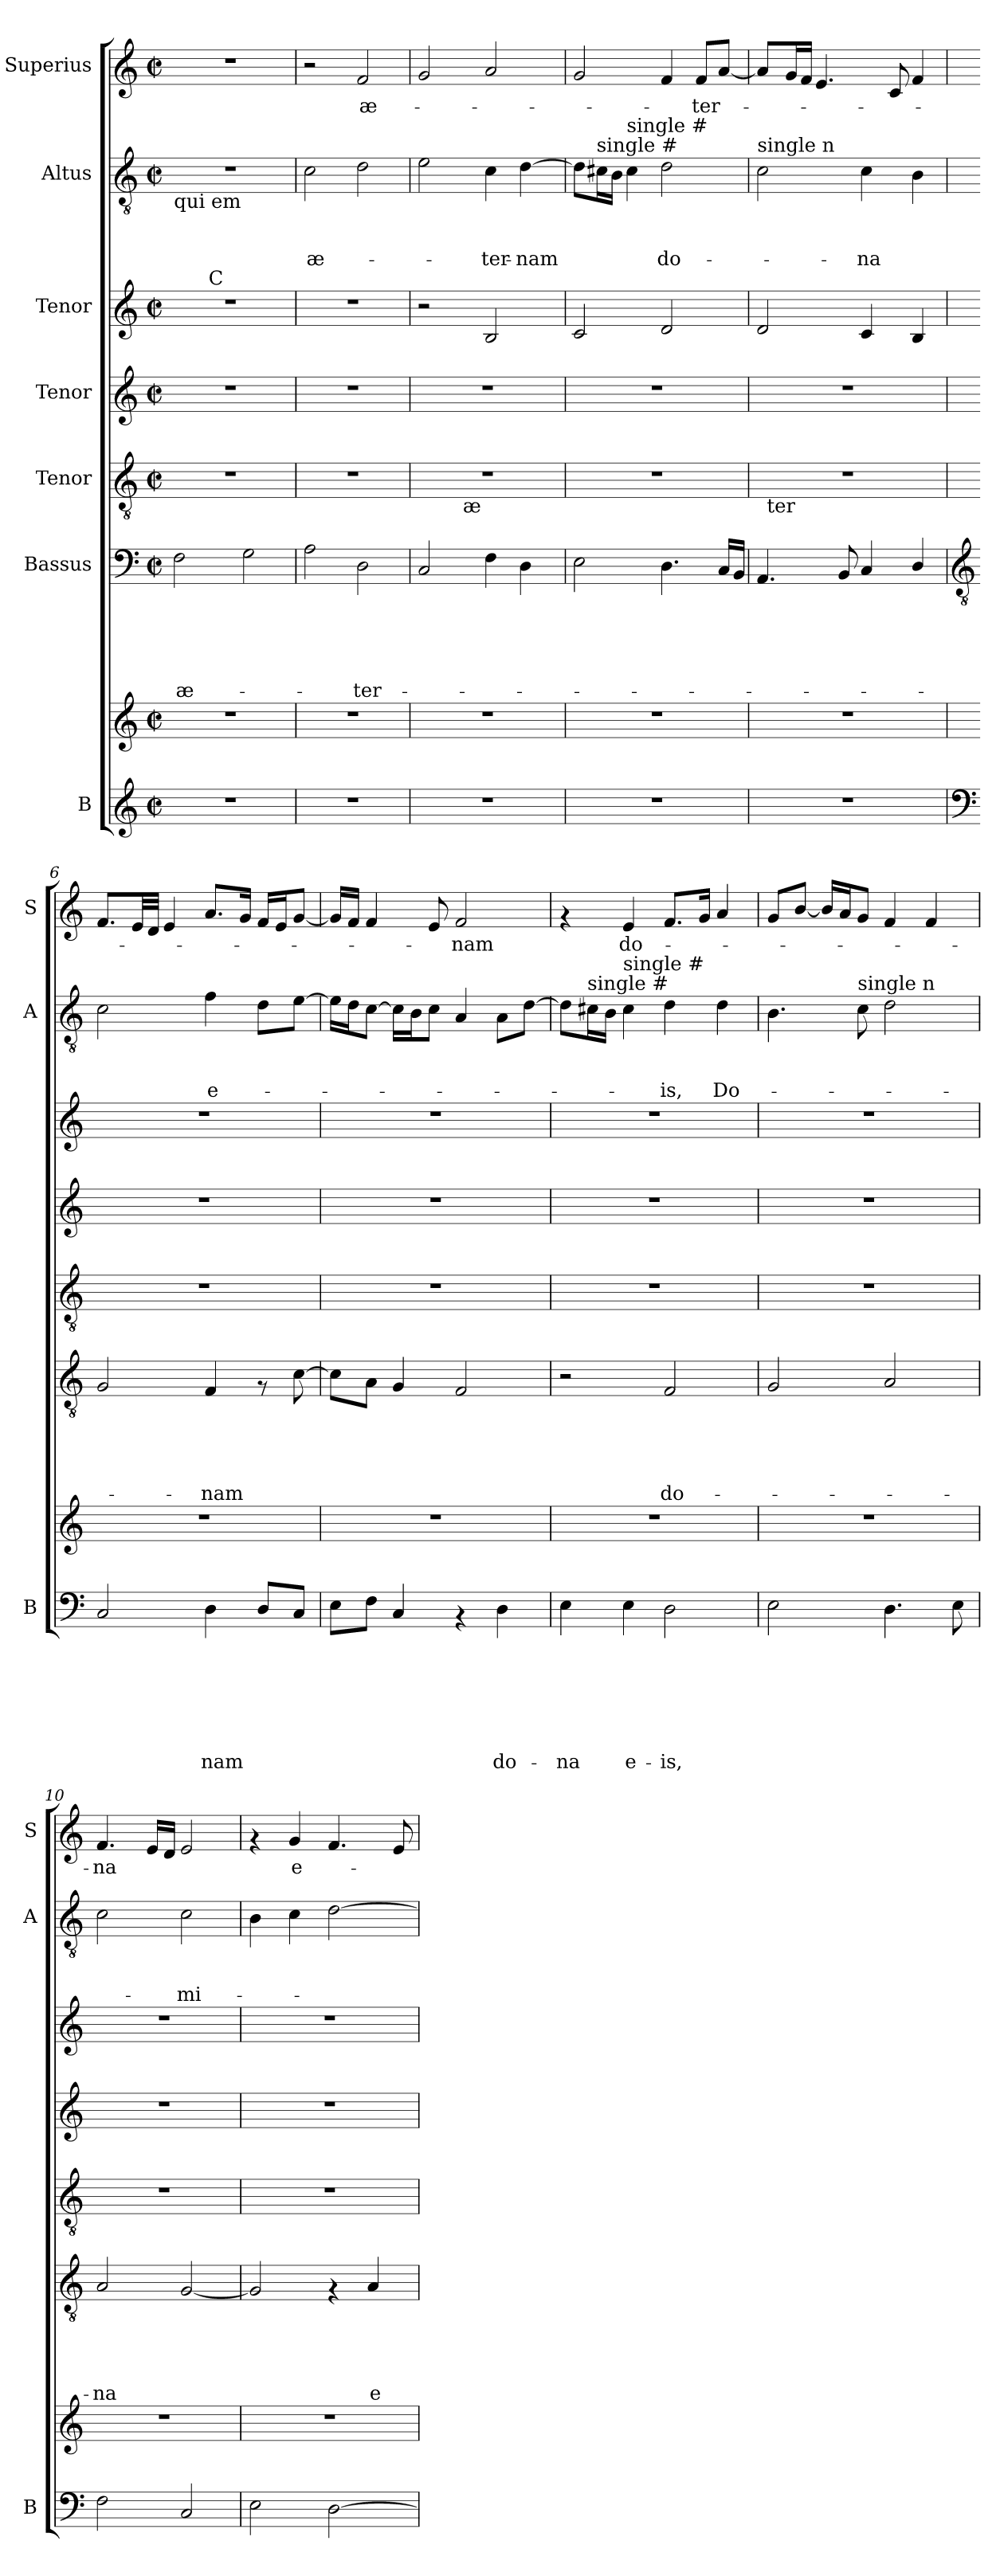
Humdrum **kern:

**kern	**text	**text	**text	**text	**text	**text	**text	**kern	**kern	**text	**text	**text	**text	**text	**kern	**kern	**kern	**kern	**text	**text	**text	**kern	**text
*part8	*part8	*part8	*part8	*part8	*part8	*part8	*part8	*part7	*part6	*part6	*part6	*part6	*part6	*part6	*part5	*part4	*part3	*part2	*part2	*part2	*part2	*part1	*part1
*staff8	*staff8	*staff8	*staff8	*staff8	*staff8	*staff8	*staff8	*staff7	*staff6	*staff6	*staff6	*staff6	*staff6	*staff6	*staff5	*staff4	*staff3	*staff2	*staff2	*staff2	*staff2	*staff1	*staff1
*I"B	*	*	*	*	*	*	*	*	*I"Bassus	*	*	*	*	*	*I"Tenor	*I"Tenor	*I"Tenor	*I"Altus	*	*	*	*I"Superius	*
*I'B	*	*	*	*	*	*	*	*	*	*	*	*	*	*	*	*	*	*I'A	*	*	*	*I'S	*
!!LO:PB:g=z
*clefG2	*	*	*	*	*	*	*	*clefG2	*clefF4	*	*	*	*	*	*clefGv2	*clefG2	*clefG2	*clefGv2	*	*	*	*clefG2	*
*k[]	*	*	*	*	*	*	*	*k[]	*k[]	*	*	*	*	*	*k[]	*k[]	*k[]	*k[]	*	*	*	*k[]	*
*C:	*	*	*	*	*	*	*	*C:	*C:	*	*	*	*	*	*C:	*C:	*C:	*C:	*	*	*	*C:	*
*M2/2	*	*	*	*	*	*	*	*M2/2	*M2/2	*	*	*	*	*	*M2/2	*M2/2	*M2/2	*M2/2	*	*	*	*M2/2	*
*met(c|)	*	*	*	*	*	*	*	*met(c|)	*met(c|)	*	*	*	*	*	*met(c|)	*met(c|)	*met(c|)	*met(c|)	*	*	*	*met(c|)	*
=1	=1	=1	=1	=1	=1	=1	=1	=1	=1	=1	=1	=1	=1	=1	=1	=1	=1	=1	=1	=1	=1	=1	=1
!	!	!	!	!	!	!	!	!	!	!	!	!	!	!	!	!	!	!LO:TX:b:t=qui em	!	!	!	!	!
!	!	!	!	!	!	!	!	!	!	!	!	!	!	!	!	!	!LO:TX:a:t=Re	!	!	!	!	!	!
!	!	!	!	!	!	!	!	!	!	!	!	!	!	!LO:LY:b	!	!	!	!	!	!	!	!	!
*	*	*	*	*	*	*	*	*	*	*	*	*	*	*	*	*	*^	*	*	*	*	*	*
1r	.	.	.	.	.	.	.	1r	2F\	.	.	.	.	æ-	1r	1r	1r	4ryy	1r	.	.	.	1r	.
!	!	!	!	!	!	!	!	!	!	!	!	!	!	!	!	!	!	!LO:TX:a:t=C	!	!	!	!	!	!
.	.	.	.	.	.	.	.	.	.	.	.	.	.	.	.	.	.	2.ryy	.	.	.	.	.	.
.	.	.	.	.	.	.	.	.	2G\	.	.	.	.	.	.	.	.	.	.	.	.	.	.	.
=2	=2	=2	=2	=2	=2	=2	=2	=2	=2	=2	=2	=2	=2	=2	=2	=2	=2	=2	=2	=2	=2	=2	=2	=2
!	!	!	!	!	!	!	!	!	!	!	!	!	!	!	!	!	!	!	!	!	!	!LO:LY:b	!	!
*	*	*	*	*	*	*	*	*	*	*	*	*	*	*	*	*	*v	*v	*	*	*	*	*	*
1r	.	.	.	.	.	.	.	1r	2A\	.	.	.	.	.	1r	1r	1r	2c\	.	.	æ-	2r	.
!	!	!	!	!	!	!	!	!	!	!	!	!	!	!LO:LY:b	!	!	!	!	!	!	!	!	!LO:LY:b
.	.	.	.	.	.	.	.	.	2D\	.	.	.	.	-ter-	.	.	.	2d\	.	.	.	2f/	æ-
=3	=3	=3	=3	=3	=3	=3	=3	=3	=3	=3	=3	=3	=3	=3	=3	=3	=3	=3	=3	=3	=3	=3	=3
*	*	*	*	*	*	*	*	*	*	*	*	*	*	*	*^	*	*	*	*	*	*	*	*
1r	.	.	.	.	.	.	.	1r	2C/	.	.	.	.	.	1r	4.ryy	1r	2r	2e\	.	.	.	2g/	.
!	!	!	!	!	!	!	!	!	!	!	!	!	!	!	!	!LO:TX:b:t=æ	!	!	!	!	!	!	!	!
.	.	.	.	.	.	.	.	.	.	.	.	.	.	.	.	2ryy	.	.	.	.	.	.	.	.
!	!	!	!	!	!	!	!	!	!	!	!	!	!	!	!	!	!	!	!	!	!	!LO:LY:b	!	!
.	.	.	.	.	.	.	.	.	4F\	.	.	.	.	.	.	.	.	2B/	4c\	.	.	-ter-	2a/	.
!	!	!	!	!	!	!	!	!	!	!	!	!	!	!	!	!	!	!	!	!	!	!LO:LY:b	!	!
.	.	.	.	.	.	.	.	.	4D\	.	.	.	.	.	.	.	.	.	[>4d\	.	.	-nam	.	.
.	.	.	.	.	.	.	.	.	.	.	.	.	.	.	.	8ryy	.	.	.	.	.	.	.	.
*	*	*	*	*	*	*	*	*	*	*	*	*	*	*	*v	*v	*	*	*	*	*	*	*	*
=4	=4	=4	=4	=4	=4	=4	=4	=4	=4	=4	=4	=4	=4	=4	=4	=4	=4	=4	=4	=4	=4	=4	=4
1r	.	.	.	.	.	.	.	1r	2E\	.	.	.	.	.	1r	1r	2c/	8d\L]	.	.	.	2g/	.
!	!	!	!	!	!	!	!	!	!	!	!	!	!	!	!	!	!	!LO:TX:a:t=single #	!	!	!	!	!
.	.	.	.	.	.	.	.	.	.	.	.	.	.	.	.	.	.	16c#\L	.	.	.	.	.
.	.	.	.	.	.	.	.	.	.	.	.	.	.	.	.	.	.	16B\JJ	.	.	.	.	.
!	!	!	!	!	!	!	!	!	!	!	!	!	!	!	!	!	!	!LO:TX:a:t=single #	!	!	!	!	!
.	.	.	.	.	.	.	.	.	.	.	.	.	.	.	.	.	.	4c#\	.	.	.	.	.
!	!	!	!	!	!	!	!	!	!	!	!	!	!	!	!	!	!	!	!	!	!LO:LY:b	!	!
.	.	.	.	.	.	.	.	.	4.D\	.	.	.	.	.	.	.	2d/	2d\	.	.	do-	4f/	.
!	!	!	!	!	!	!	!	!	!	!	!	!	!	!	!	!	!	!	!	!	!	!	!LO:LY:b
.	.	.	.	.	.	.	.	.	.	.	.	.	.	.	.	.	.	.	.	.	.	8f/L	-ter-
.	.	.	.	.	.	.	.	.	16C/LL	.	.	.	.	.	.	.	.	.	.	.	.	[<8a/J	.
.	.	.	.	.	.	.	.	.	16BB/JJ	.	.	.	.	.	.	.	.	.	.	.	.	.	.
=5	=5	=5	=5	=5	=5	=5	=5	=5	=5	=5	=5	=5	=5	=5	=5	=5	=5	=5	=5	=5	=5	=5	=5
!	!	!	!	!	!	!	!	!	!	!	!	!	!	!	!	!	!	!LO:TX:a:t=single n	!	!	!	!	!
*	*	*	*	*	*	*	*	*	*	*	*	*	*	*	*^	*	*	*	*	*	*	*	*
1r	.	.	.	.	.	.	.	1r	4.AA/	.	.	.	.	.	1r	32ryy	1r	2d/	2c\	.	.	.	8a/L]	.
!	!	!	!	!	!	!	!	!	!	!	!	!	!	!	!	!LO:TX:b:t=ter	!	!	!	!	!	!	!	!
.	.	.	.	.	.	.	.	.	.	.	.	.	.	.	.	2ryy	.	.	.	.	.	.	.	.
.	.	.	.	.	.	.	.	.	.	.	.	.	.	.	.	.	.	.	.	.	.	.	16g/L	.
.	.	.	.	.	.	.	.	.	.	.	.	.	.	.	.	.	.	.	.	.	.	.	16f/JJ	.
.	.	.	.	.	.	.	.	.	.	.	.	.	.	.	.	.	.	.	.	.	.	.	4.e/	.
.	.	.	.	.	.	.	.	.	8BB/	.	.	.	.	.	.	.	.	.	.	.	.	.	.	.
!	!	!	!	!	!	!	!	!	!	!	!	!	!	!	!	!	!	!	!	!	!	!LO:LY:b	!	!
.	.	.	.	.	.	.	.	.	4C/	.	.	.	.	.	.	.	.	4c/	4c\	.	.	-na	.	.
.	.	.	.	.	.	.	.	.	.	.	.	.	.	.	.	4...ryy	.	.	.	.	.	.	.	.
.	.	.	.	.	.	.	.	.	.	.	.	.	.	.	.	.	.	.	.	.	.	.	8c/	.
.	.	.	.	.	.	.	.	.	4D/	.	.	.	.	.	.	.	.	4B/	4B\	.	.	.	4f/	.
*	*	*	*	*	*	*	*	*	*	*	*	*	*	*	*v	*v	*	*	*	*	*	*	*	*
!!LO:LB:g=z
=6	=6	=6	=6	=6	=6	=6	=6	=6	=6	=6	=6	=6	=6	=6	=6	=6	=6	=6	=6	=6	=6	=6	=6
*clefF4	*	*	*	*	*	*	*	*	*clefGv2	*	*	*	*	*	*	*	*	*	*	*	*	*	*
2C/	.	.	.	.	.	.	.	1r	2G/	.	.	.	.	.	1r	1r	1r	2c\	.	.	.	8.f/L	.
.	.	.	.	.	.	.	.	.	.	.	.	.	.	.	.	.	.	.	.	.	.	32e/LL	.
.	.	.	.	.	.	.	.	.	.	.	.	.	.	.	.	.	.	.	.	.	.	32d/JJJ	.
.	.	.	.	.	.	.	.	.	.	.	.	.	.	.	.	.	.	.	.	.	.	4e/	.
!	!	!	!	!	!	!	!LO:LY:b	!	!	!	!	!	!	!LO:LY:b	!	!	!	!	!	!	!LO:LY:b	!	!
4D\	.	.	.	.	.	.	nam	.	4F/	.	.	.	.	-nam	.	.	.	4f\	.	.	e-	8.a/L	.
.	.	.	.	.	.	.	.	.	.	.	.	.	.	.	.	.	.	.	.	.	.	16g/Jk	.
8D/L	.	.	.	.	.	.	.	.	8rF	.	.	.	.	.	.	.	.	8d\L	.	.	.	16f/LL	.
.	.	.	.	.	.	.	.	.	.	.	.	.	.	.	.	.	.	.	.	.	.	16e/J	.
8C/J	.	.	.	.	.	.	.	.	[>8c\	.	.	.	.	.	.	.	.	[>8e\J	.	.	.	[<8g/J	.
=7	=7	=7	=7	=7	=7	=7	=7	=7	=7	=7	=7	=7	=7	=7	=7	=7	=7	=7	=7	=7	=7	=7	=7
8E\L	.	.	.	.	.	.	.	1r	8c\L]	.	.	.	.	.	1r	1r	1r	16e\LL]	.	.	.	16g/LL]	.
.	.	.	.	.	.	.	.	.	.	.	.	.	.	.	.	.	.	16d\J	.	.	.	16f/JJ	.
8F\J	.	.	.	.	.	.	.	.	8A\J	.	.	.	.	.	.	.	.	[>8c\J	.	.	.	4f/	.
4C/	.	.	.	.	.	.	.	.	4G/	.	.	.	.	.	.	.	.	16c\LL]	.	.	.	.	.
.	.	.	.	.	.	.	.	.	.	.	.	.	.	.	.	.	.	16B\J	.	.	.	.	.
.	.	.	.	.	.	.	.	.	.	.	.	.	.	.	.	.	.	8c\J	.	.	.	8e/	.
!	!	!	!	!	!	!	!	!	!	!	!	!	!	!	!	!	!	!	!	!	!	!	!LO:LY:b
4rAA	.	.	.	.	.	.	.	.	2F/	.	.	.	.	.	.	.	.	4A/	.	.	.	2f/	-nam
!	!	!	!	!	!	!	!LO:LY:b	!	!	!	!	!	!	!	!	!	!	!	!	!	!	!	!
4D\	.	.	.	.	.	.	do-	.	.	.	.	.	.	.	.	.	.	8A\L	.	.	.	.	.
.	.	.	.	.	.	.	.	.	.	.	.	.	.	.	.	.	.	[>8d\J	.	.	.	.	.
=8	=8	=8	=8	=8	=8	=8	=8	=8	=8	=8	=8	=8	=8	=8	=8	=8	=8	=8	=8	=8	=8	=8	=8
!	!	!	!	!	!	!	!LO:LY:b	!	!	!	!	!	!	!	!	!	!	!	!	!	!	!	!
4E\	.	.	.	.	.	.	-na	1r	2r	.	.	.	.	.	1r	1r	1r	8d\L]	.	.	.	4rf	.
!	!	!	!	!	!	!	!	!	!	!	!	!	!	!	!	!	!	!LO:TX:a:t=single #	!	!	!	!	!
.	.	.	.	.	.	.	.	.	.	.	.	.	.	.	.	.	.	16c#\L	.	.	.	.	.
.	.	.	.	.	.	.	.	.	.	.	.	.	.	.	.	.	.	16B\JJ	.	.	.	.	.
!	!	!	!	!	!	!	!	!	!	!	!	!	!	!	!	!	!	!LO:TX:a:t=single #	!	!	!	!	!
!	!	!	!	!	!	!	!LO:LY:b	!	!	!	!	!	!	!	!	!	!	!	!	!	!	!	!LO:LY:b
4E\	.	.	.	.	.	.	e-	.	.	.	.	.	.	.	.	.	.	4c#\	.	.	.	4e/	do-
!	!	!	!	!	!	!	!LO:LY:b	!	!	!	!	!	!	!LO:LY:b	!	!	!	!	!	!	!LO:LY:b	!	!
2D\	.	.	.	.	.	.	-is,	.	2F/	.	.	.	.	do-	.	.	.	4d\	.	.	-is,	8.f/L	.
.	.	.	.	.	.	.	.	.	.	.	.	.	.	.	.	.	.	.	.	.	.	16g/Jk	.
!	!	!	!	!	!	!	!	!	!	!	!	!	!	!	!	!	!	!	!	!	!LO:LY:b	!	!
.	.	.	.	.	.	.	.	.	.	.	.	.	.	.	.	.	.	4d\	.	.	Do-	4a/	.
=9	=9	=9	=9	=9	=9	=9	=9	=9	=9	=9	=9	=9	=9	=9	=9	=9	=9	=9	=9	=9	=9	=9	=9
2E\	.	.	.	.	.	.	.	1r	2G/	.	.	.	.	.	1r	1r	1r	4.B\	.	.	.	8g/L	.
.	.	.	.	.	.	.	.	.	.	.	.	.	.	.	.	.	.	.	.	.	.	[<8b/J	.
.	.	.	.	.	.	.	.	.	.	.	.	.	.	.	.	.	.	.	.	.	.	16b/LL]	.
.	.	.	.	.	.	.	.	.	.	.	.	.	.	.	.	.	.	.	.	.	.	16a/J	.
!	!	!	!	!	!	!	!	!	!	!	!	!	!	!	!	!	!	!LO:TX:a:t=single n	!	!	!	!	!
.	.	.	.	.	.	.	.	.	.	.	.	.	.	.	.	.	.	8c\	.	.	.	8g/J	.
4.D\	.	.	.	.	.	.	.	.	2A/	.	.	.	.	.	.	.	.	2d\	.	.	.	4f/	.
.	.	.	.	.	.	.	.	.	.	.	.	.	.	.	.	.	.	.	.	.	.	4f/	.
8E\	.	.	.	.	.	.	.	.	.	.	.	.	.	.	.	.	.	.	.	.	.	.	.
=10	=10	=10	=10	=10	=10	=10	=10	=10	=10	=10	=10	=10	=10	=10	=10	=10	=10	=10	=10	=10	=10	=10	=10
!	!	!	!	!	!	!	!	!	!	!	!	!	!	!LO:LY:b	!	!	!	!	!	!	!	!	!LO:LY:b
2F\	.	.	.	.	.	.	.	1r	2A/	.	.	.	.	-na	1r	1r	1r	2c\	.	.	.	4.f/	-na
.	.	.	.	.	.	.	.	.	.	.	.	.	.	.	.	.	.	.	.	.	.	16e/LL	.
.	.	.	.	.	.	.	.	.	.	.	.	.	.	.	.	.	.	.	.	.	.	16d/JJ	.
!	!	!	!	!	!	!	!	!	!	!	!	!	!	!	!	!	!	!	!	!	!LO:LY:b	!	!
2C/	.	.	.	.	.	.	.	.	[>2G/	.	.	.	.	.	.	.	.	2c\	.	.	-mi-	2e/	.
!!LO:PB:g=z
=11	=11	=11	=11	=11	=11	=11	=11	=11	=11	=11	=11	=11	=11	=11	=11	=11	=11	=11	=11	=11	=11	=11	=11
2E\	.	.	.	.	.	.	.	1r	2G/]	.	.	.	.	.	1r	1r	1r	4B\	.	.	.	4rf	.
!	!	!	!	!	!	!	!	!	!	!	!	!	!	!	!	!	!	!	!	!	!	!	!LO:LY:b
.	.	.	.	.	.	.	.	.	.	.	.	.	.	.	.	.	.	4c\	.	.	.	4g/	e-
[>2D\	.	.	.	.	.	.	.	.	4rF	.	.	.	.	.	.	.	.	[>2d\	.	.	.	4.f/	.
!	!	!	!	!	!	!	!	!	!	!	!	!	!	!LO:LY:b	!	!	!	!	!	!	!	!	!
.	.	.	.	.	.	.	.	.	4A/	.	.	.	.	e-	.	.	.	.	.	.	.	.	.
.	.	.	.	.	.	.	.	.	.	.	.	.	.	.	.	.	.	.	.	.	.	8e/	.
=	=	=	=	=	=	=	=	=	=	=	=	=	=	=	=	=	=	=	=	=	=	=	=
*-	*-	*-	*-	*-	*-	*-	*-	*-	*-	*-	*-	*-	*-	*-	*-	*-	*-	*-	*-	*-	*-	*-	*-
